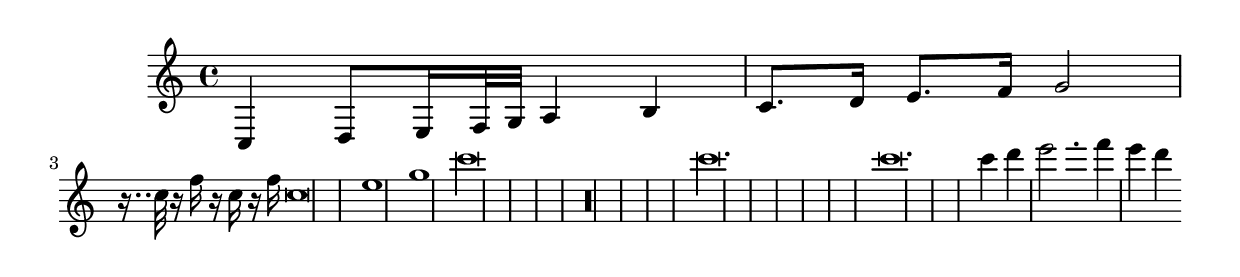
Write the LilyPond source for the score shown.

\version "2.18.2"

"//music" = \relative c {
  << \new Voice = "voice1" {
    c4 d8 e16 f32 g a4 b

    c8. d16 e8. f16 g2

    r16.. c32 r16 f r c r f
    
    c\breve e1 g c\longa

    r c\longa. c\breve.
    
    c4 d \once \override Tie #'transparent = ##t e2 ~
         \once \override NoteHead #'transparent = ##t 
         \once \override Dots #'extra-offset = #'(-1.3 . 0) 
         \once \override Stem #'transparent = ##t 
         e2.*0 s4
      f4 e d
  } >>
}

\book {
  \header {
  }

  \bookpart { 
    \score {
      <<
      \new Staff = Staff \with { }
      \context Staff = Staff {
        \"//music"
      }
      >>
    }
  }
}
